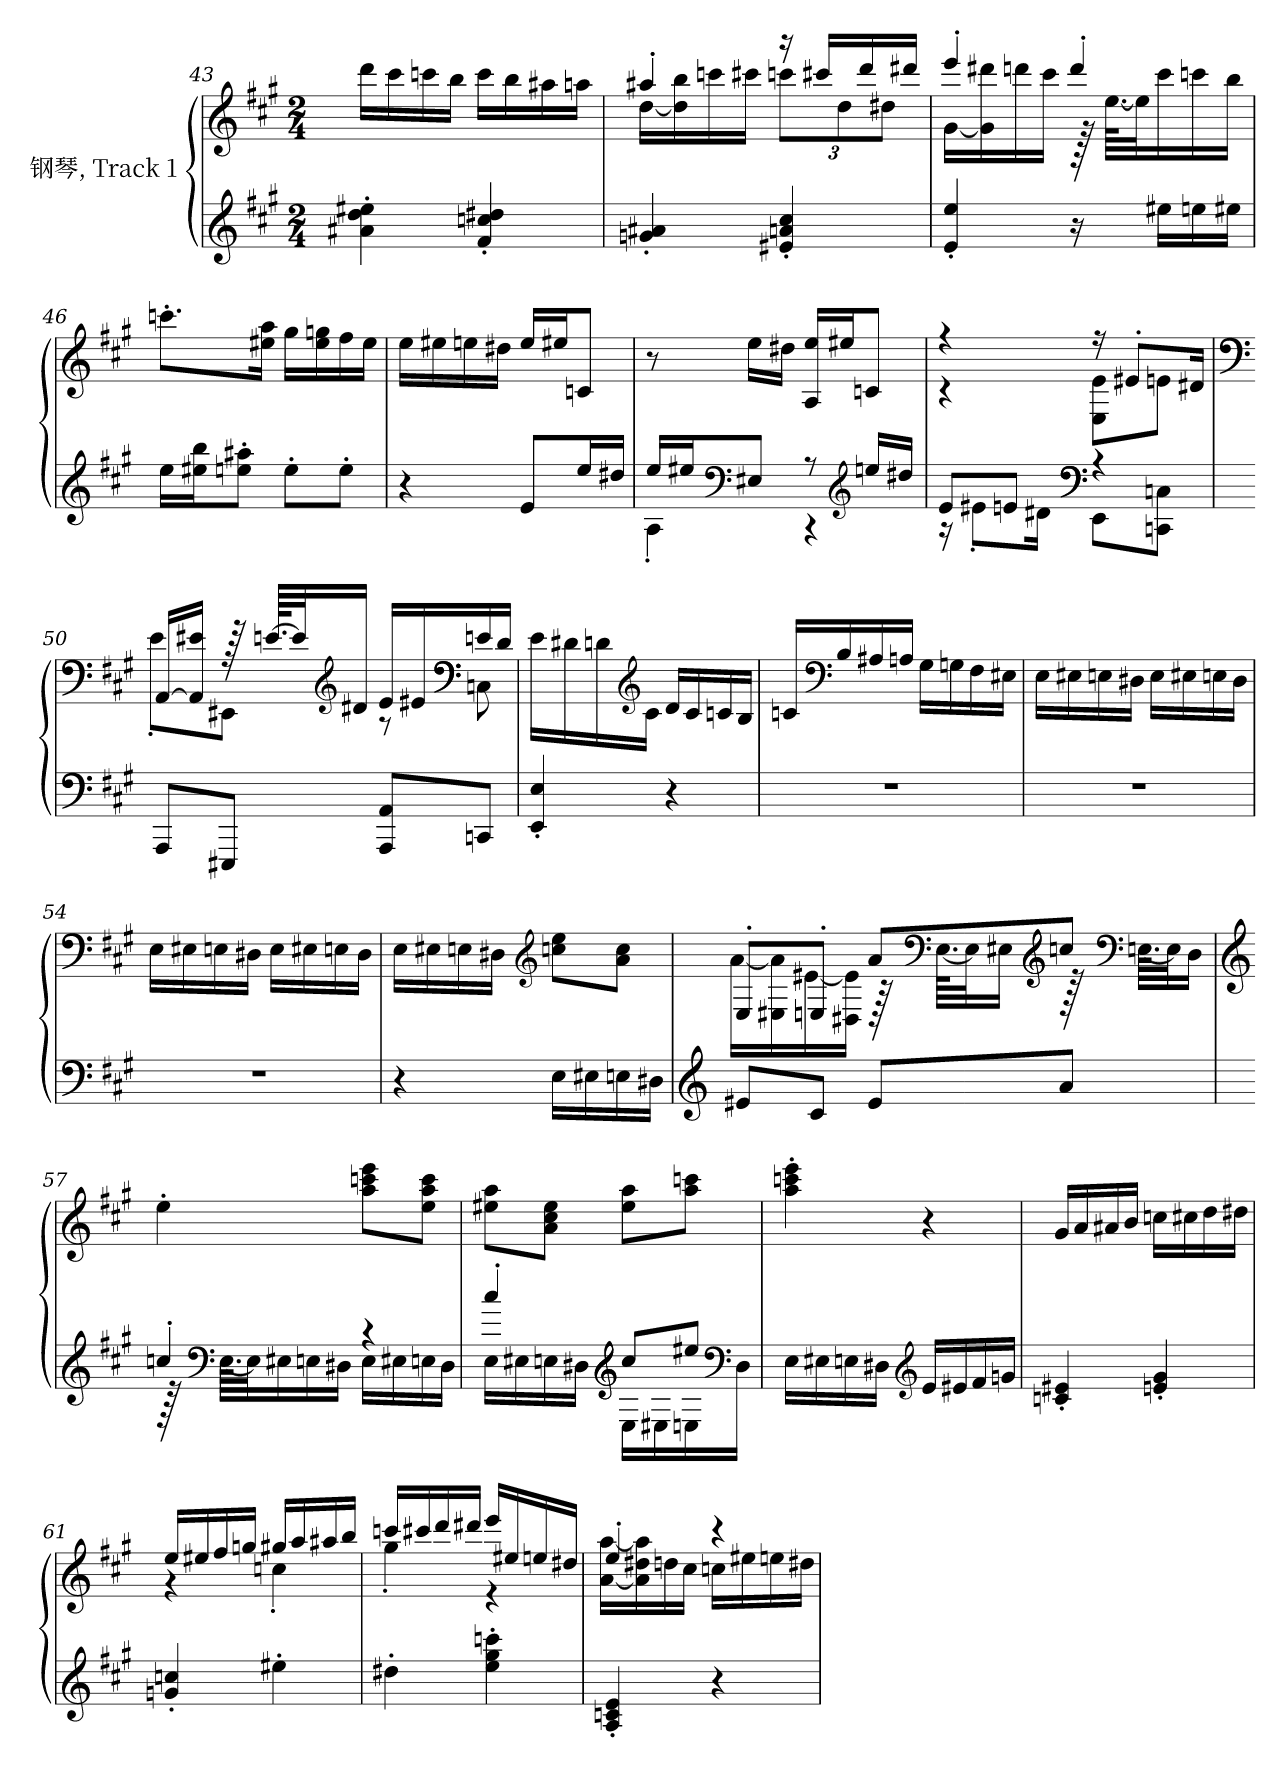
**kern	**kern
*part1	*part1
*staff2	*staff1
*I"钢琴, Track 1	*
*clefG2	*clefG2
*k[f#c#g#]	*k[f#c#g#]
*M2/4	*M2/4
=43	=43
4a#X\' 4dd\' 4ee#X\'	16ddd\LL
.	16ccc#\
.	16cccn\
.	16bb\JJ
4f#/' 4ccn/' 4dd#X/'	16ccc\LL
.	16bb\
.	16aa#X\
.	16aan\JJ
!!LO:LB:g=z
=44	=44
*	*^
4gn/' 4a#X/'	4aa#X'/	[16dd\LL
.	.	16dd\] 16bb\
.	.	16cccn\
.	.	16ccc#X\JJ
*	*	*Xbrackettup
4e#X/' 4an/' 4cc#/'	16r	12cccn\L
.	16ccc#X/LL	.
.	.	12dd\
.	16ddd/	.
.	.	12dd#X\J
.	16ddd#X/JJ	.
=45	=45	=45
4e/' 4ee/'	4eee'/	[16g#\LL
.	.	16g#\] 16ddd#X\
.	.	16dddn\
.	.	16ccc#\JJ
16r	4ddd'/	128r
.	.	[64.ee\KLLL
.	.	32ee\J]
16ee#X\LL	.	16ccc#\
16een\	.	16cccn\
16ee#X\JJ	.	16bb\JJ
*	*v	*v
!!LO:LB:g=z
=46	=46
16ee\LL	8.cccn'\L
16ee#X\ 16bb\J	.
8een\' 8aa#X\'J	.
.	16ee#X\ 16aa\Jk
8ee'\L	16gg#\LL
.	16ee#\ 16ggn\
8ee'\J	16ff#\
.	16ee#\JJ
=47	=47
4r	16ee\LL
.	16ee#X\
.	16een\
.	16dd#X\JJ
8e/L	16ee/LL
.	16ee#X/J
16ee/L	8cn/J
16dd#X/JJ	.
=48	=48
*^	*
16ee/LL	4A'\	8r
16ee#X/J	.	.
*clefF4	*	*
8E#X/J	.	16ee\LL
.	.	16dd#X\JJ
8r	4r	16A/ 16ee/LL
.	.	16ee#X/J
*clefG2	*	*
16een/LL	.	8cn/J
16dd#X/JJ	.	.
!!LO:LB:g=z
=49	=49	=49
*	*	*^
8e/L	16r	4r	4r
.	8e#X'\L	.	.
8en/J	.	.	.
.	16d#X\Jk	.	.
*clefF4	*	*	*
4r	8EE\L	16r	8E\ 8e\L
.	.	8e#X'/L	.
.	8CCn\ 8Cn\J	.	8en\J
.	.	16d#X/Jk	.
*v	*v	*	*
=50	=50	=50
*	*clefF4	*
8AAA/L	[16AA/LL	8e'\L
.	16AA/] 16e#X/JJ	.
8EEE#X/J	128r	8EE#X\J
.	[64.en/KLLL	.
.	32e/J]	.
*	*clefG2	*
.	16d#X/JJ	.
8AAA/ 8AA/L	16e/LL	8r
.	16e#X/	.
*	*clefF4	*
8CCn/J	16en/	8Cn\
.	16d#/JJ	.
*	*v	*v
!!LO:LB:g=z
=51	=51
4EE/' 4E/'	16e\LL
.	16d#X\
.	16dn\
*	*clefG2
.	16c#\JJ
4r	16d/LL
.	16c#/
.	16cn/
.	16B/JJ
=52	=52
2r	16cn/LL
*	*clefF4
.	16B/
.	16A#X/
.	16An/JJ
.	16G#\LL
.	16Gn\
.	16F#\
.	16E#X\JJ
=53	=53
2r	16E\LL
.	16E#X\
.	16En\
.	16D#X\JJ
.	16E\LL
.	16E#X\
.	16En\
.	16D#\JJ
!!LO:PB:g=z
=54	=54
2r	16E\LL
.	16E#X\
.	16En\
.	16D#X\JJ
.	16E\LL
.	16E#X\
.	16En\
.	16D#\JJ
=55	=55
4r	16E\LL
.	16E#X\
.	16En\
.	16D#X\JJ
*	*clefG2
16E\LL	8ccn\ 8ee\L
16E#X\	.
16En\	8a\ 8cc\J
16D#X\JJ	.
!!LO:LB:g=z
=56	=56
*clefG2	*
*	*^
8e#X/L	8E'/L	[16a\LL
.	.	16E#X\ 16a\]
8c#/J	8En'/J	[16e#X\
.	.	16D#X\ 16e#\]JJ
8e#/L	8a/L	128r
*	*clefF4	*
.	.	[64.E\KLLL
.	.	32E\J]
.	.	16E#X\JJ
*	*clefG2	*
8a/J	8ccn/J	128r
*	*clefF4	*
.	.	[64.En\KLLL
.	.	32E\J]
.	.	16D#\JJ
*	*v	*v
=57	=57
*	*clefG2
*^	*
4ccn'/	128r	4ee'\
*clefF4	*	*
.	[64.E\KLLL	.
.	32E\J]	.
.	16E#X\	.
.	16En\	.
.	16D#X\JJ	.
4r	16E\LL	8aa\ 8cccn\ 8eee\L
.	16E#X\	.
.	16En\	8ee\ 8aa\ 8ccc\J
.	16D#\JJ	.
!!LO:LB:g=z
=58	=58	=58
4cc#'/	16E\LL	8ee#X\ 8aa\L
.	16E#X\	.
.	16En\	8a\ 8cc#\ 8ee#\J
.	16D#X\JJ	.
*clefG2	*	*
8cc#/L	16E\LL	8ee#\ 8aa\L
.	16E#X\	.
8ee#X/J	16En\	8aa\ 8cccn\J
*clefF4	*	*
.	16D#\JJ	.
*v	*v	*
=59	=59
16E\LL	4aa\' 4cccn\' 4eee\'
16E#X\	.
16En\	.
16D#X\JJ	.
*clefG2	*
16e/LL	4r
16e#X/	.
16f#/	.
16gn/JJ	.
=60	=60
4cn/' 4e#X/'	16g#/LL
.	16a/
.	16a#X/
.	16b/JJ
4en/' 4g#/'	16ccn\LL
.	16cc#X\
.	16dd\
.	16dd#X\JJ
!!LO:LB:g=z
=61	=61
*	*^
4gn/' 4ccn/'	16ee/LL	4r
.	16ee#X/	.
.	16ff#/	.
.	16ggn/JJ	.
4ee#X'\	16gg#X/LL	4ccn'\
.	16aa/	.
.	16aa#X/	.
.	16bb/JJ	.
=62	=62	=62
4dd#X'\	16cccn/LL	4gg#'\
.	16ccc#X/	.
.	16ddd/	.
.	16ddd#X/JJ	.
4ee\' 4gg#\' 4cccn\'	16eee/LL	4r
.	16ee#X/	.
.	16een/	.
.	16dd#X/JJ	.
=63	=63	=63
4A/' 4cn/' 4e/'	4ee'/	[16a\ [16aa\LL
.	.	16a\] 16dd#X\ 16aa\]
.	.	16ddn\
.	.	16cc#\JJ
4r	4r	16ccn\LL
.	.	16ee#X\
.	.	16een\
.	.	16dd#X\JJ
*	*v	*v
=	=
*-	*-
